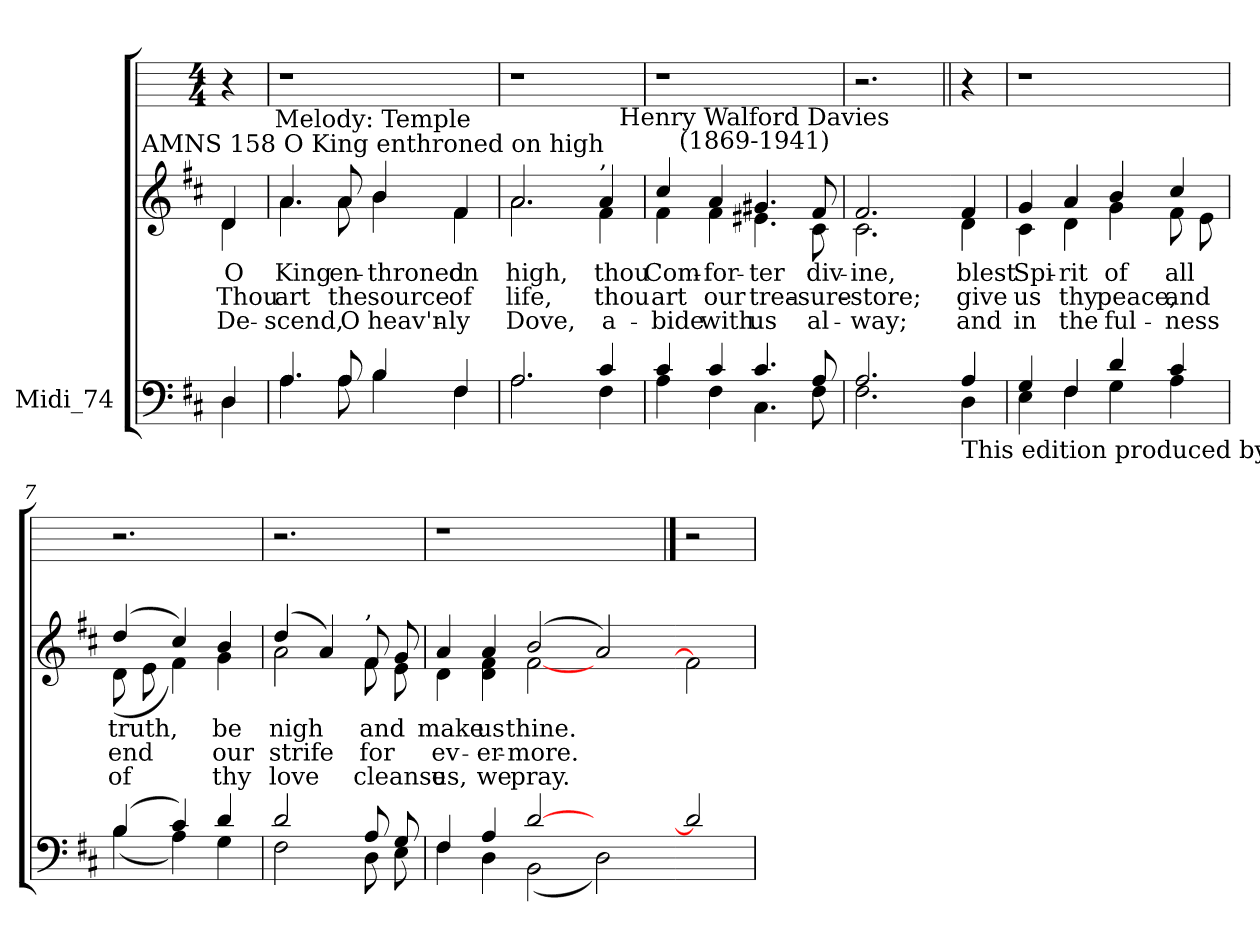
**kern	**kern	**text	**text	**text	**kern
*part3	*part2	*part2	*part2	*part2	*part1
*staff3	*staff2	*staff2	*staff2	*staff2	*staff1
*I"Midi_74	*	*	*	*	*
*clefF4	*clefG2	*	*	*	*
*k[f#c#]	*k[f#c#]	*	*	*	*
*D:	*D:	*	*	*	*
*	*	*	*	*	*M4/4
=	=	=	=	=	=
*^	*	*	*	*	*
!	!	!LO:TX:a:cj:t=Greek, c. 8th century,\ntr. J. Brownlie (1857-1925)	!	!	!	!
!	!	!	!LO:LY:b	!LO:LY:b	!LO:LY:b	!
*	*	*^	*	*	*	*
4D/	4D\	4d/	4d\	O	Thou	De-	4r
=1	=1	=1	=1	=1	=1	=1	=1
!	!	!	!	!LO:LY:b	!LO:LY:b	!LO:LY:b	!
4.A/	4.A\	4.a/	4.a\	-King	art	scend,	1r
!	!	!	!	!LO:LY:b	!LO:LY:b	!LO:LY:b	!
8A/	8A\	8a/	8a\	en-	-the	O	.
!	!	!LO:TX:a:cj:t=AMNS 158 O King enthroned on high	!	!	!	!	!
!	!	!LO:TX:a:cj:t=Melody&colon; Temple	!	!	!	!	!
!	!	!	!	!LO:LY:b	!LO:LY:b	!LO:LY:b	!
4B/	4B\	4b/	4b\	throned	source	heav'n-	.
!	!	!	!	!LO:LY:b	!LO:LY:b	!LO:LY:b	!
4F#/	4F#\	4f#/	4f#\	-on	of	ly	.
=2	=2	=2	=2	=2	=2	=2	=2
!	!	!	!	!LO:LY:b	!LO:LY:b	!LO:LY:b	!
2.A/	2.A\	2.a/	2.a\	high,	life,	Dove,	1r
!	!	!LO:TX:a:t=,	!	!	!	!	!
!	!	!	!	!LO:LY:b	!LO:LY:b	!LO:LY:b	!
4c#/	4F#\	4a/	4f#\	thou	thou	a-	.
=3	=3	=3	=3	=3	=3	=3	=3
!	!	!	!	!LO:LY:b	!LO:LY:b	!LO:LY:b	!
4c#/	4A\	4cc#/	4f#\	-Com-	-art	bide	1r
!	!	!	!	!LO:LY:b	!LO:LY:b	!LO:LY:b	!
4c#/	4F#\	4a/	4f#\	for-	-our	with	.
!	!	!LO:TX:a:cj:t=Henry Walford Davies\n(1869-1941)	!	!	!	!	!
!	!	!	!	!LO:LY:b	!LO:LY:b	!LO:LY:b	!
4.c#/	4.C#\	4.g#X/	4.e#\	ter	trea-	-us	.
!	!	!	!	!LO:LY:b	!LO:LY:b	!LO:LY:b	!
8A/	8F#\	8f#/	8c#\	div-	-sure-	-al-	.
=4	=4	=4	=4	=4	=4	=4	=4
!	!	!	!	!LO:LY:b	!LO:LY:b	!LO:LY:b	!
2.A/	2.F#\	2.f#/	2.c#\	-ine,	store;	way;	2.r
!!LO:LB:g=z
=5-	=5-	=5-	=5-	=5||	=5||	=5||	=5||
!LO:TX:b:t=This edition produced by Andrew Sims, 2020	!	!	!	!	!	!	!
!	!	!	!	!LO:LY:b	!LO:LY:b	!LO:LY:b	!
4A/	4D\	4f#/	4d\	blest	give	and	4r
=6	=6	=6	=6	=6	=6	=6	=6
!	!	!	!	!LO:LY:b	!LO:LY:b	!LO:LY:b	!
4G/	4E\	4g/	4c#\	Spi-	-us	in	1r
!	!	!	!	!LO:LY:b	!LO:LY:b	!LO:LY:b	!
4F#/	4F#\	4a/	4d\	rit	thy	the	.
!	!	!	!	!LO:LY:b	!LO:LY:b	!LO:LY:b	!
4d/	4G\	4b/	4g\	of	peace,	ful-	.
!	!	!	!	!LO:LY:b	!LO:LY:b	!LO:LY:b	!
4c#/	4A\	4cc#/	8f#\	-all	and	ness	.
.	.	.	8e\	.	.	.	.
=7	=7	=7	=7	=7	=7	=7	=7
!	!	!	!	!LO:LY:b	!LO:LY:b	!LO:LY:b	!
(>4B/	(<4B\	(>4dd/	(<8d\	truth,	end	of	2.r
.	.	.	8e\	.	.	.	.
4c#/)	4A\)	4cc#/)	4f#\)	.	.	.	.
!	!	!	!	!LO:LY:b	!LO:LY:b	!LO:LY:b	!
4d/	4G\	4b/	4g\	be	our	thy	.
=8	=8	=8	=8	=8	=8	=8	=8
!	!	!	!	!LO:LY:b	!LO:LY:b	!LO:LY:b	!
2d/	2F#\	(>4dd/	2a\	nigh	strife	love	2.r
.	.	4a/)	.	.	.	.	.
!	!	!LO:TX:a:t=,	!	!	!	!	!
!	!	!	!	!LO:LY:b	!LO:LY:b	!LO:LY:b	!
8A/	8D\	8f#/	8f#\	and	for	cleanse	.
8G/	8E\	8g/	8e\	.	.	.	.
=9	=9	=9	=9	=9	=9	=9	=9
!	!	!	!	!LO:LY:b	!LO:LY:b	!LO:LY:b	!
4F#/	4F#\	4a/	4d\	make	ev-	-us,	1r
!	!	!	!	!LO:LY:b	!LO:LY:b	!LO:LY:b	!
4A/	4D\	4a/	4d\ 4f#\	us	er-	-we	.
!	!	!	!	!LO:LY:b	!LO:LY:b	!LO:LY:b	!
[2d/	(<2BB\	(>2b/	[2f#\	thine.	more.	pray.	.
2ryy	2D\)	2a/)	2ryy	.	.	.	2ryy
*v	*v	*	*	*	*	*	*
*	*v	*v	*	*	*	*
=10-	=10-	==10	==10	==10	==10
2d/]	2f#\]	.	.	.	2r
=	=	=	=	=	=
*-	*-	*-	*-	*-	*-
